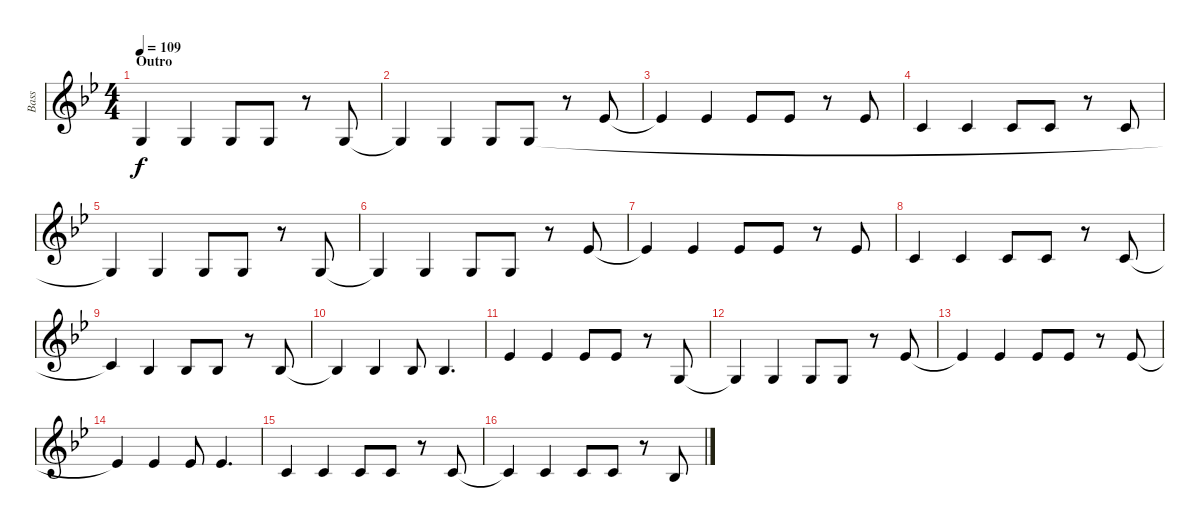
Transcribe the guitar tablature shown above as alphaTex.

\track ("Bass" "Bass") {instrument synthbass1}
\staff {score}
\tuning (E4 B3 G3 D3 A2 E2) {hide}
\ts (4 4)
\section ("" "Outro")
\tempo 109
\clef g2
\ks bb
3.6{t}.4{dy f} 3.6.4 3.6.8 3.6.8 r.8 3.6.8 |
3.6{t}.4 3.6.4 3.6.8 3.6.8 r.8 1.4.8 |
1.4{t}.4 1.4.4 1.4.8 1.4.8 r.8 1.4.8 |
3.5.4 3.5.4 3.5.8 3.5.8 r.8 3.5.8 |
3.6{t}.4 3.6.4 3.6.8 3.6.8 r.8 3.6.8 |
3.6{t}.4 3.6.4 3.6.8 3.6.8 r.8 1.4.8 |
1.4{t}.4 1.4.4 1.4.8 1.4.8 r.8 1.4.8 |
3.5.4 3.5.4 3.5.8 3.5.8 r.8 3.5.8 |
3.5{t}.4 1.5.4 1.5.8 1.5.8 r.8 1.5.8 |
1.5{t}.4 1.5.4 1.5.8 1.5.4{d} |
1.4.4 1.4.4 1.4.8 1.4.8 r.8 3.6.8 |
3.6{t}.4 3.6.4 3.6.8 3.6.8 r.8 1.4.8 |
1.4{t}.4 1.4.4 1.4.8 1.4.8 r.8 1.4.8 |
1.4{t}.4 1.4.4 1.4.8 1.4.4{d} |
3.5.4 3.5.4 3.5.8 3.5.8 r.8 3.5.8 |
3.5{t}.4 3.5.4 3.5.8 3.5.8 r.8 1.5.8
